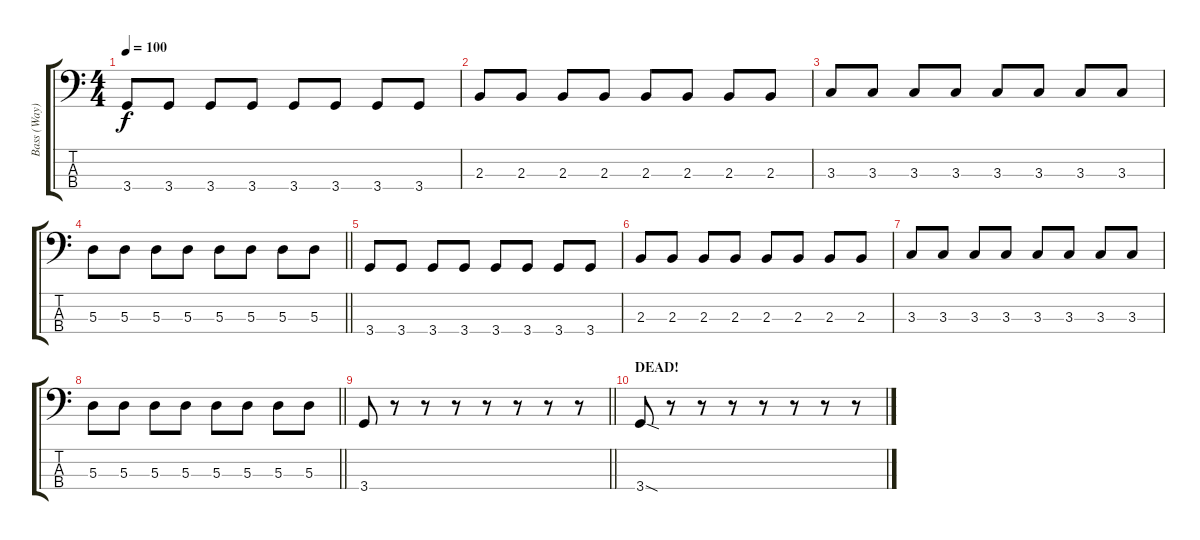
\track ("Bass (Way)" "Bass (Way)") {instrument electricbassfinger}
\staff {score tabs}
\tuning (G2 D2 A1 E1) {hide}
\ts (4 4)
\tempo 100
\clef f4
\ks c
3.4.8{dy f} 3.4.8 3.4.8 3.4.8 3.4.8 3.4.8 3.4.8 3.4.8 |
2.3.8 2.3.8 2.3.8 2.3.8 2.3.8 2.3.8 2.3.8 2.3.8 |
3.3.8 3.3.8 3.3.8 3.3.8 3.3.8 3.3.8 3.3.8 3.3.8 |
\barLineRight lightlight
5.3.8 5.3.8 5.3.8 5.3.8 5.3.8 5.3.8 5.3.8 5.3.8 |
3.4.8 3.4.8 3.4.8 3.4.8 3.4.8 3.4.8 3.4.8 3.4.8 |
2.3.8 2.3.8 2.3.8 2.3.8 2.3.8 2.3.8 2.3.8 2.3.8 |
3.3.8 3.3.8 3.3.8 3.3.8 3.3.8 3.3.8 3.3.8 3.3.8 |
\barLineRight lightlight
5.3.8 5.3.8 5.3.8 5.3.8 5.3.8 5.3.8 5.3.8 5.3.8 |
\barLineRight lightlight
3.4.8 r.8 r.8 r.8 r.8 r.8 r.8 r.8 |
\section ("" "DEAD!")
3.4{sod}.8 r.8 r.8 r.8 r.8 r.8 r.8 r.8
